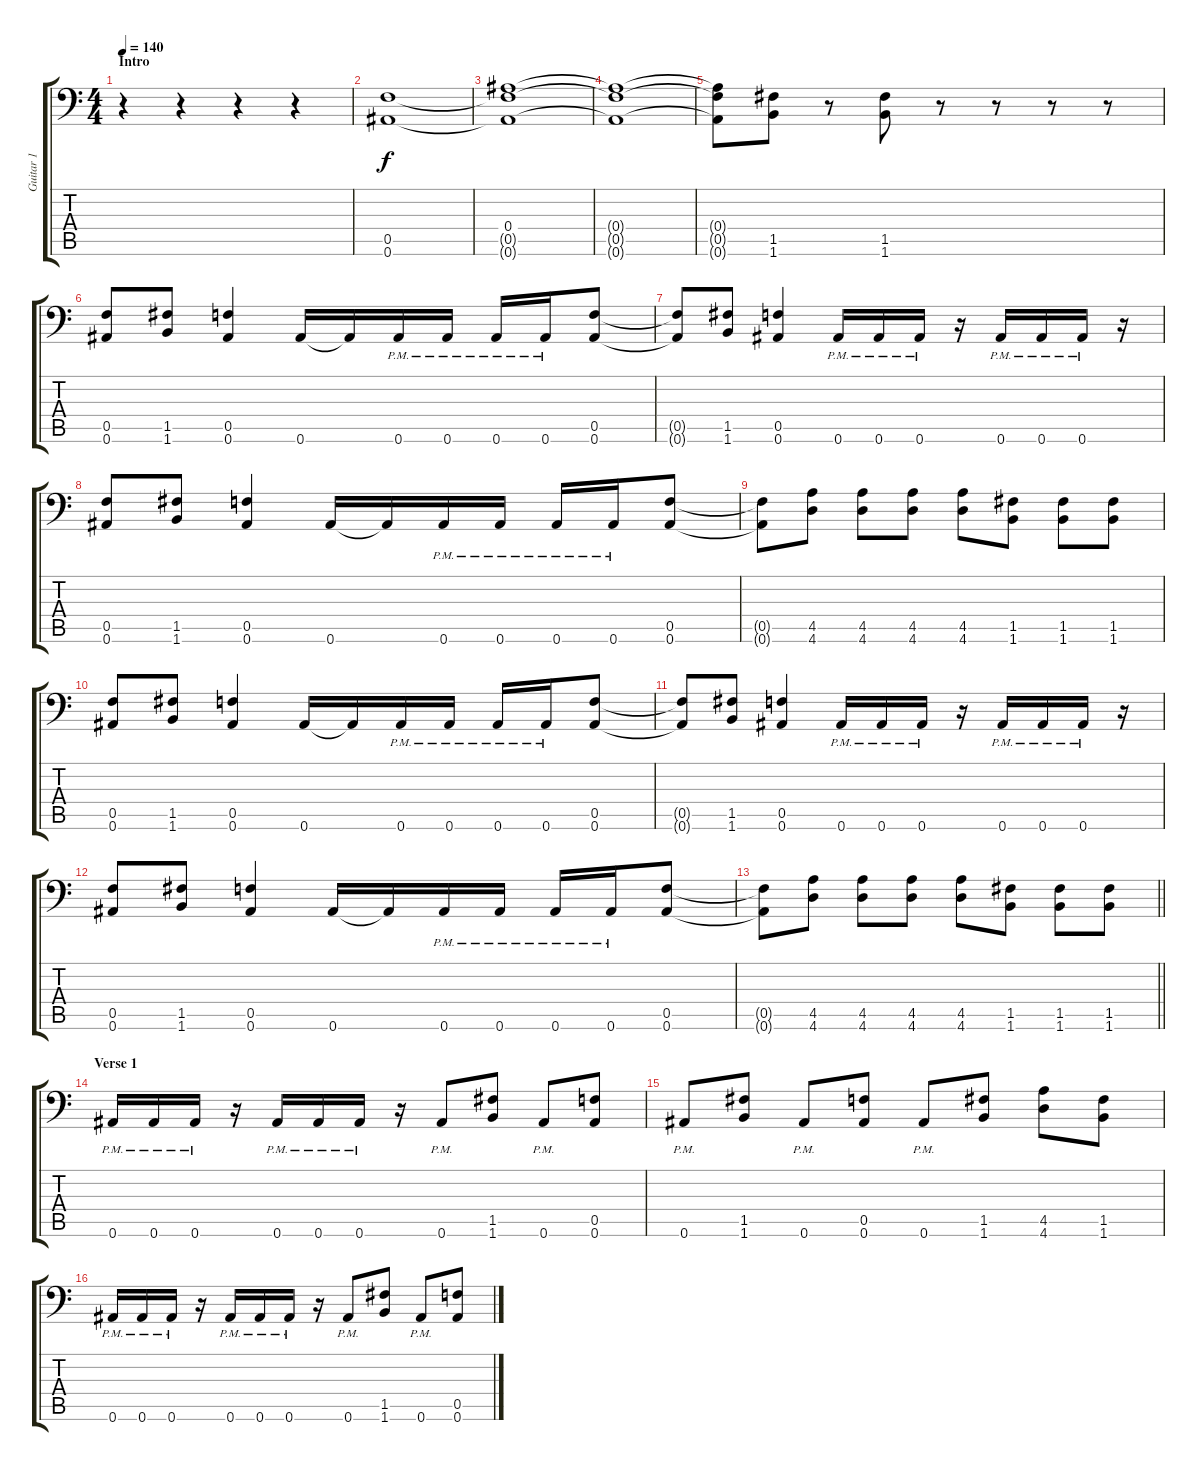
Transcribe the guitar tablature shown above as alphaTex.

\track ("Guitar 1" "Guitar 1") {instrument distortionguitar}
\staff {score tabs}
\tuning (C4 G3 Eb3 Bb2 F2 Bb1) {hide}
\ts (4 4)
\section ("" "Intro")
\tempo 140
\clef f4
\ks c
r.4{dy f instrument distortionguitar} r.4 r.4 r.4 |
(0.5 0.6).1 |
(0.4 0.5{t} 0.6{t}).1 |
(0.4{t} 0.5{t} 0.6{t}).1 |
(0.4{t} 0.5{t} 0.6{t}).8 (1.5 1.6).8 r.8 (1.5 1.6).8 r.8 r.8 r.8 r.8 |
(0.5 0.6).8 (1.5 1.6).8 (0.5 0.6).4 0.6.16 0.6{t}.16 0.6{pm}.16 0.6{pm}.16 0.6{pm}.16 0.6{pm}.16 (0.5 0.6).8 |
(0.5{t} 0.6{t}).8 (1.5 1.6).8 (0.5 0.6).4 0.6{pm}.16 0.6{pm}.16 0.6{pm}.16 r.16 0.6{pm}.16 0.6{pm}.16 0.6{pm}.16 r.16 |
(0.5 0.6).8 (1.5 1.6).8 (0.5 0.6).4 0.6.16 0.6{t}.16 0.6{pm}.16 0.6{pm}.16 0.6{pm}.16 0.6{pm}.16 (0.5 0.6).8 |
(0.5{t} 0.6{t}).8 (4.5 4.6).8 (4.5 4.6).8 (4.5 4.6).8 (4.5 4.6).8 (1.5 1.6).8 (1.5 1.6).8 (1.5 1.6).8 |
(0.5 0.6).8 (1.5 1.6).8 (0.5 0.6).4 0.6.16 0.6{t}.16 0.6{pm}.16 0.6{pm}.16 0.6{pm}.16 0.6{pm}.16 (0.5 0.6).8 |
(0.5{t} 0.6{t}).8 (1.5 1.6).8 (0.5 0.6).4 0.6{pm}.16 0.6{pm}.16 0.6{pm}.16 r.16 0.6{pm}.16 0.6{pm}.16 0.6{pm}.16 r.16 |
(0.5 0.6).8 (1.5 1.6).8 (0.5 0.6).4 0.6.16 0.6{t}.16 0.6{pm}.16 0.6{pm}.16 0.6{pm}.16 0.6{pm}.16 (0.5 0.6).8 |
\barLineRight lightlight
(0.5{t} 0.6{t}).8 (4.5 4.6).8 (4.5 4.6).8 (4.5 4.6).8 (4.5 4.6).8 (1.5 1.6).8 (1.5 1.6).8 (1.5 1.6).8 |
\section ("" "Verse 1")
0.6{pm}.16 0.6{pm}.16 0.6{pm}.16 r.16 0.6{pm}.16 0.6{pm}.16 0.6{pm}.16 r.16 0.6{pm}.8 (1.5 1.6).8 0.6{pm}.8 (0.5 0.6).8 |
0.6{pm}.8 (1.5 1.6).8 0.6{pm}.8 (0.5 0.6).8 0.6{pm}.8 (1.5 1.6).8 (4.5 4.6).8 (1.5 1.6).8 |
0.6{pm}.16 0.6{pm}.16 0.6{pm}.16 r.16 0.6{pm}.16 0.6{pm}.16 0.6{pm}.16 r.16 0.6{pm}.8 (1.5 1.6).8 0.6{pm}.8 (0.5 0.6).8
